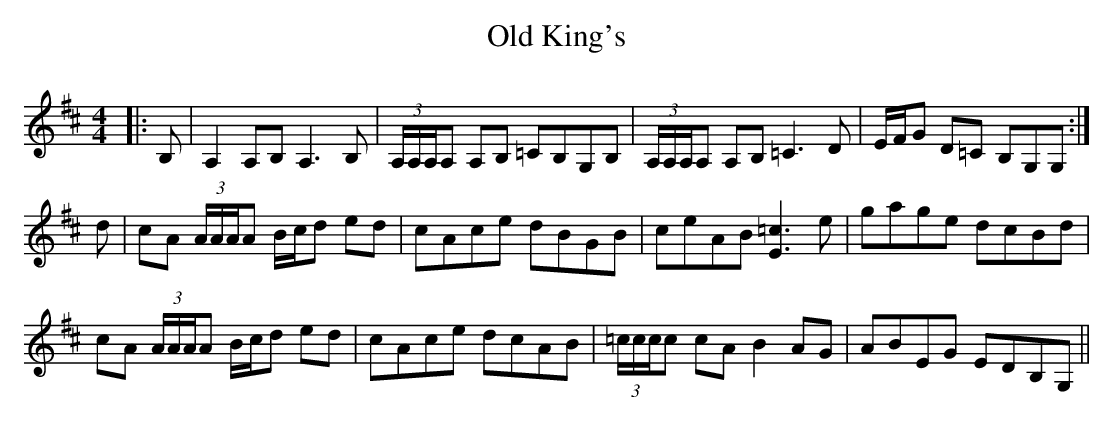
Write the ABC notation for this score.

X:1
T: Old King's
M: 4/4
L: 1/8
K: Amix
|:B,|A,2 A,B, A,3 B,|(3A,/A,/A,/A, A,B, =CB,G,B,|(3A,/A,/A,/A, A,B, =C3 D|E/F/G D=C B,G,G,:|
d|cA (3A/A/A/A B/c/d ed|cAce dBGB|ceAB [E3=c3] e|gage dcBd|
cA (3A/A/A/A B/c/d ed|cAce dcAB|(3=c/c/c/c cA B2 AG|ABEG EDB,G,||
